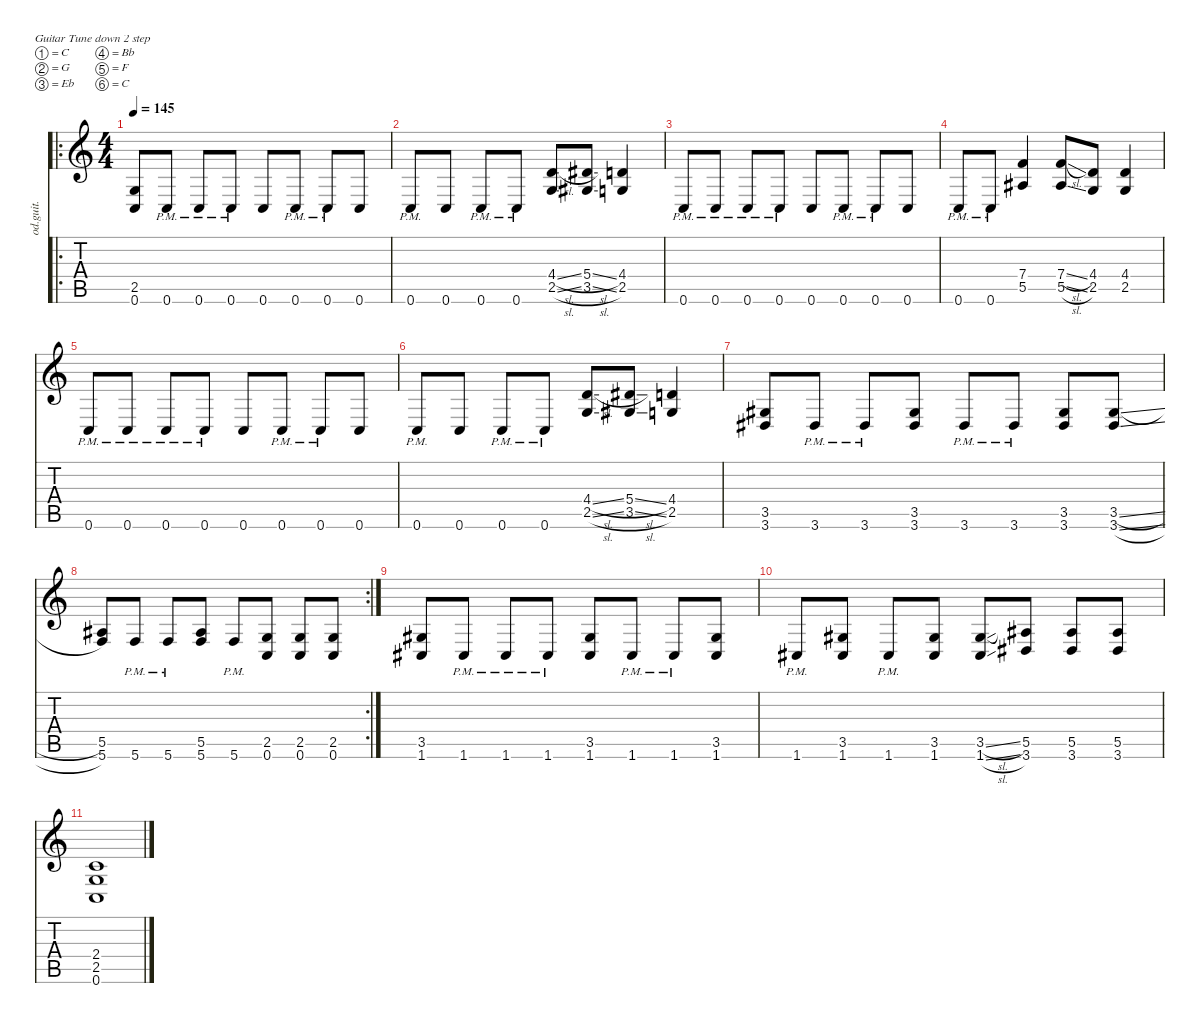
\defaultSystemsLayout 4
\hideDynamics
\bracketExtendMode nobrackets
\otherSystemsTrackNameOrientation horizontal
\track ("Overdriven Guitar" "od.guit.") {instrument overdrivenguitar}
\staff {score tabs}
\tuning (C4 G3 Eb3 Bb2 F2 C2)
\ro
\ts (4 4)
\tempo 145
\clef g2
\ks c
(0.6 2.5).8{dy mf beam Up} 0.6{pm}.8{beam Up} 0.6{pm}.8{beam Up} 0.6{pm}.8{beam Up} 0.6.8{beam Up} 0.6{pm}.8{beam Up} 0.6{pm}.8{beam Up} 0.6.8{beam Up} |
0.6{pm}.8{beam Up} 0.6.8{beam Up} 0.6{pm}.8{beam Up} 0.6{pm}.8{beam Up} (2.5{sl} 4.4{sl}).8{beam Up} (3.5{sl acc #} 5.4{sl acc #}).8{beam Up} (2.5 4.4).4{beam Up} |
0.6{pm}.8{beam Up} 0.6{pm}.8{beam Up} 0.6{pm}.8{beam Up} 0.6{pm}.8{beam Up} 0.6.8{beam Up} 0.6{pm}.8{beam Up} 0.6{pm}.8{beam Up} 0.6.8{beam Up} |
0.6{pm}.8{beam Up} 0.6{pm}.8{beam Up} (5.5{acc #} 7.4).4{beam Up} (5.5{sl acc #} 7.4{sl}).8{beam Up} (2.5 4.4).8{beam Up} (4.4 2.5).4{beam Up} |
0.6{pm}.8{beam Up} 0.6{pm}.8{beam Up} 0.6{pm}.8{beam Up} 0.6{pm}.8{beam Up} 0.6.8{beam Up} 0.6{pm}.8{beam Up} 0.6{pm}.8{beam Up} 0.6.8{beam Up} |
0.6{pm}.8{beam Up} 0.6.8{beam Up} 0.6{pm}.8{beam Up} 0.6{pm}.8{beam Up} (2.5{sl} 4.4{sl}).8{beam Up} (3.5{sl acc #} 5.4{sl acc #}).8{beam Up} (2.5 4.4).4{beam Up} |
(3.6{acc #} 3.5{acc #}).8{beam Up} 3.6{pm acc #}.8{beam Up} 3.6{pm acc #}.8{beam Up} (3.6{acc #} 3.5{acc #}).8{beam Up} 3.6{pm acc #}.8{beam Up} 3.6{pm acc #}.8{beam Up} (3.6{acc #} 3.5{acc #}).8{beam Up} (3.6{sl acc #} 3.5{sl acc #}).8{beam Up} |
\rc 2
(5.6 5.5{acc #}).8{beam Up} 5.6{pm}.8{beam Up} 5.6{pm}.8{beam Up} (5.6 5.5{acc #}).8{beam Up} 5.6{pm}.8{beam Up} (0.6 2.5).8{beam Up} (0.6 2.5).8{beam Up} (0.6 2.5).8{beam Up} |
(1.6{acc #} 3.5{acc #}).8{beam Up} 1.6{pm acc #}.8{beam Up} 1.6{pm acc #}.8{beam Up} 1.6{pm acc #}.8{beam Up} (1.6{acc #} 3.5{acc #}).8{beam Up} 1.6{pm acc #}.8{beam Up} 1.6{pm acc #}.8{beam Up} (1.6{acc #} 3.5{acc #}).8{beam Up} |
1.6{pm acc #}.8{beam Up} (1.6{acc #} 3.5{acc #}).8{beam Up} 1.6{pm acc #}.8{beam Up} (1.6{acc #} 3.5{acc #}).8{beam Up} (1.6{sl acc #} 3.5{sl acc #}).8{beam Up} (3.6{acc #} 5.5{acc #}).8{beam Up} (3.6{acc #} 5.5{acc #}).8{beam Up} (3.6{acc #} 5.5{acc #}).8{beam Up} |
(2.5 0.6 2.4).1{beam Up}
